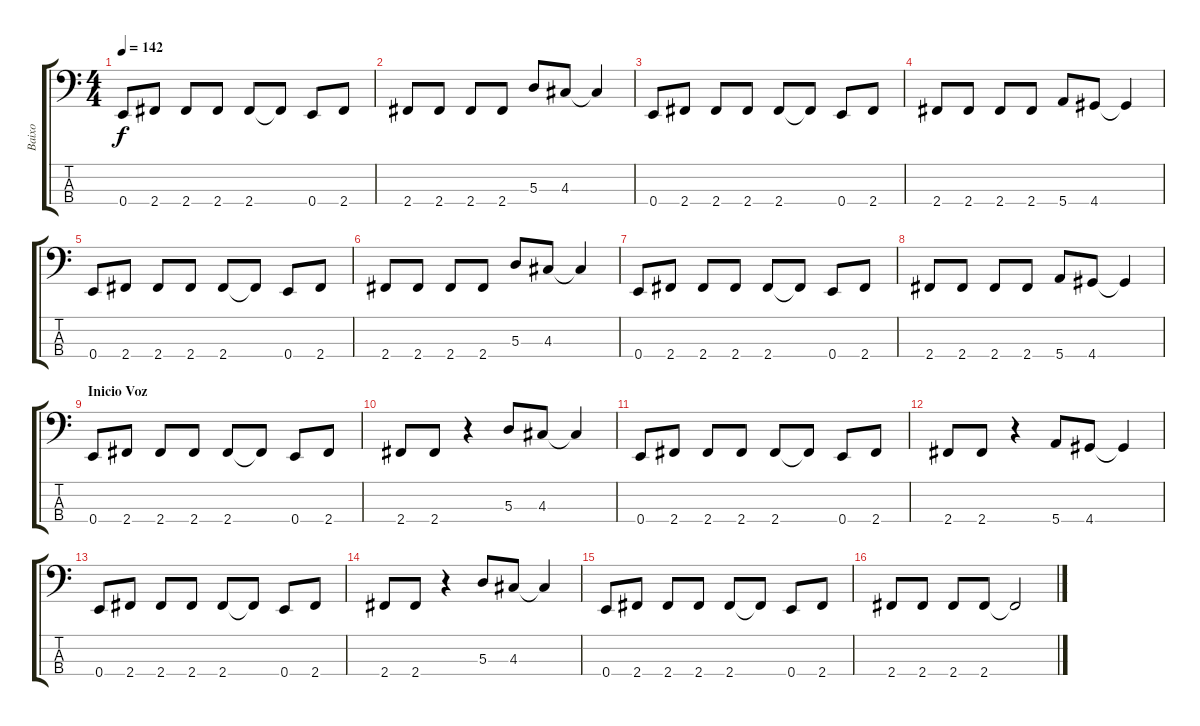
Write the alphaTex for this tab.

\track ("Baixo" "Baixo") {instrument electricbasspick}
\staff {score tabs}
\tuning (G2 D2 A1 E1) {hide}
\ts (4 4)
\tempo 142
\clef f4
\ks c
0.4.8{dy f} 2.4.8 2.4.8 2.4.8 2.4.8 2.4{t}.8 0.4.8 2.4.8 |
2.4.8 2.4.8 2.4.8 2.4.8 5.3.8 4.3.8 4.3{t}.4 |
0.4.8 2.4.8 2.4.8 2.4.8 2.4.8 2.4{t}.8 0.4.8 2.4.8 |
2.4.8 2.4.8 2.4.8 2.4.8 5.4.8 4.4.8 4.4{t}.4 |
0.4.8 2.4.8 2.4.8 2.4.8 2.4.8 2.4{t}.8 0.4.8 2.4.8 |
2.4.8 2.4.8 2.4.8 2.4.8 5.3.8 4.3.8 4.3{t}.4 |
0.4.8 2.4.8 2.4.8 2.4.8 2.4.8 2.4{t}.8 0.4.8 2.4.8 |
2.4.8 2.4.8 2.4.8 2.4.8 5.4.8 4.4.8 4.4{t}.4 |
\section ("" "Inicio Voz")
0.4.8 2.4.8 2.4.8 2.4.8 2.4.8 2.4{t}.8 0.4.8 2.4.8 |
2.4.8 2.4.8 r.4 5.3.8 4.3.8 4.3{t}.4 |
0.4.8 2.4.8 2.4.8 2.4.8 2.4.8 2.4{t}.8 0.4.8 2.4.8 |
2.4.8 2.4.8 r.4 5.4.8 4.4.8 4.4{t}.4 |
0.4.8 2.4.8 2.4.8 2.4.8 2.4.8 2.4{t}.8 0.4.8 2.4.8 |
2.4.8 2.4.8 r.4 5.3.8 4.3.8 4.3{t}.4 |
0.4.8 2.4.8 2.4.8 2.4.8 2.4.8 2.4{t}.8 0.4.8 2.4.8 |
2.4.8 2.4.8 2.4.8 2.4.8 2.4{t}.2
